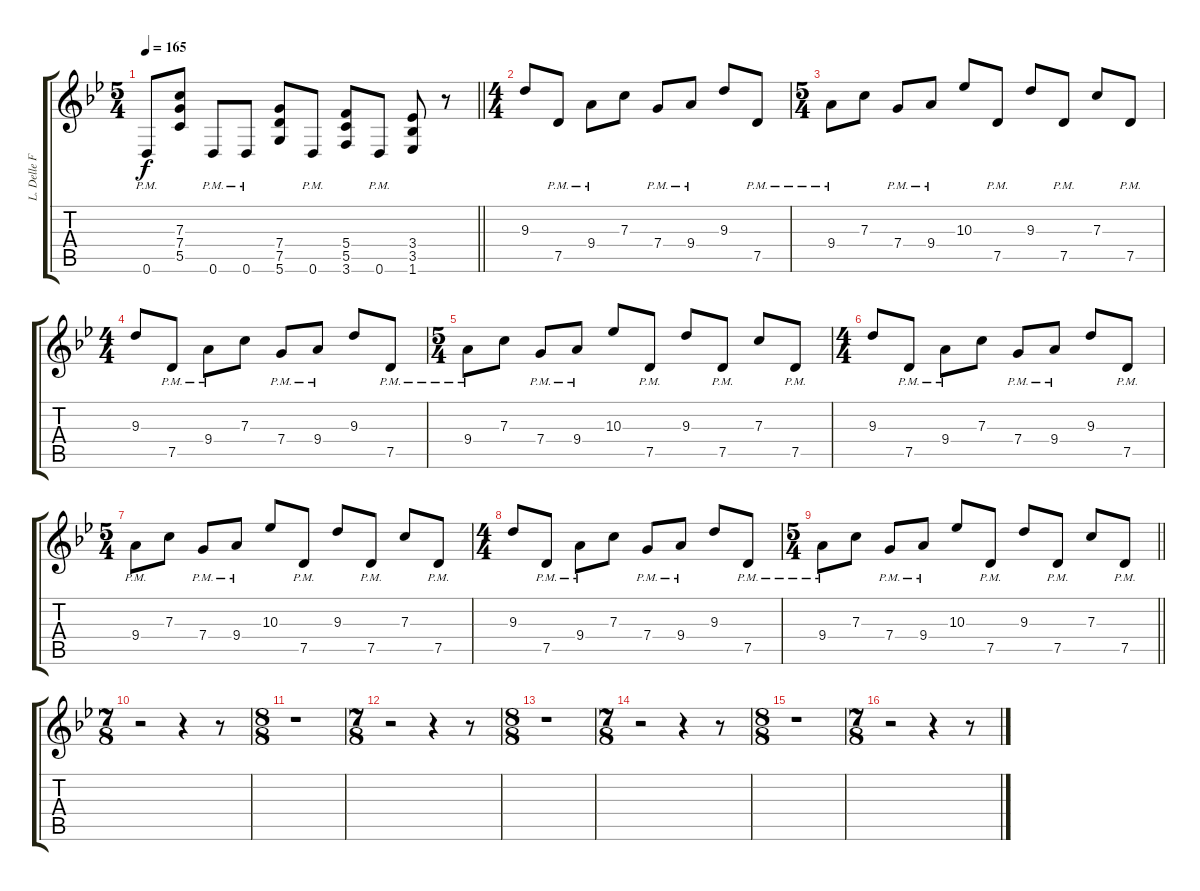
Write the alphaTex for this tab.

\track ("L. Delle Fave (Dist. Guitar R)" "L. Delle F") {instrument overdrivenguitar}
\staff {score tabs}
\tuning (D4 A3 F3 C3 G2 D2) {hide}
\ts (5 4)
\tempo 165
\clef g2
\barLineRight lightlight
\ks gminor
0.6{pm}.8{dy f} (7.3 7.4 5.5).8 0.6{pm}.8 0.6{pm}.8 (7.4 7.5 5.6).8 0.6{pm}.8 (5.4 5.5 3.6).8 0.6{pm}.8 (3.4 3.5 1.6).8 r.8 |
\ts (4 4)
9.3.8 7.5{pm}.8 9.4{pm}.8 7.3.8 7.4{pm}.8 9.4{pm}.8 9.3.8 7.5{pm}.8 |
\ts (5 4)
9.4{pm}.8 7.3.8 7.4{pm}.8 9.4{pm}.8 10.3.8 7.5{pm}.8 9.3.8 7.5{pm}.8 7.3.8 7.5{pm}.8 |
\ts (4 4)
9.3.8 7.5{pm}.8 9.4{pm}.8 7.3.8 7.4{pm}.8 9.4{pm}.8 9.3.8 7.5{pm}.8 |
\ts (5 4)
9.4{pm}.8 7.3.8 7.4{pm}.8 9.4{pm}.8 10.3.8 7.5{pm}.8 9.3.8 7.5{pm}.8 7.3.8 7.5{pm}.8 |
\ts (4 4)
9.3.8 7.5{pm}.8 9.4{pm}.8 7.3.8 7.4{pm}.8 9.4{pm}.8 9.3.8 7.5{pm}.8 |
\ts (5 4)
9.4{pm}.8 7.3.8 7.4{pm}.8 9.4{pm}.8 10.3.8 7.5{pm}.8 9.3.8 7.5{pm}.8 7.3.8 7.5{pm}.8 |
\ts (4 4)
9.3.8 7.5{pm}.8 9.4{pm}.8 7.3.8 7.4{pm}.8 9.4{pm}.8 9.3.8 7.5{pm}.8 |
\ts (5 4)
\barLineRight lightlight
9.4{pm}.8 7.3.8 7.4{pm}.8 9.4{pm}.8 10.3.8 7.5{pm}.8 9.3.8 7.5{pm}.8 7.3.8 7.5{pm}.8 |
\ts (7 8)
r.2 r.4 r.8 |
\ts (8 8)
r.1 |
\ts (7 8)
r.2 r.4 r.8 |
\ts (8 8)
r.1 |
\ts (7 8)
r.2 r.4 r.8 |
\ts (8 8)
r.1 |
\ts (7 8)
r.2 r.4 r.8
